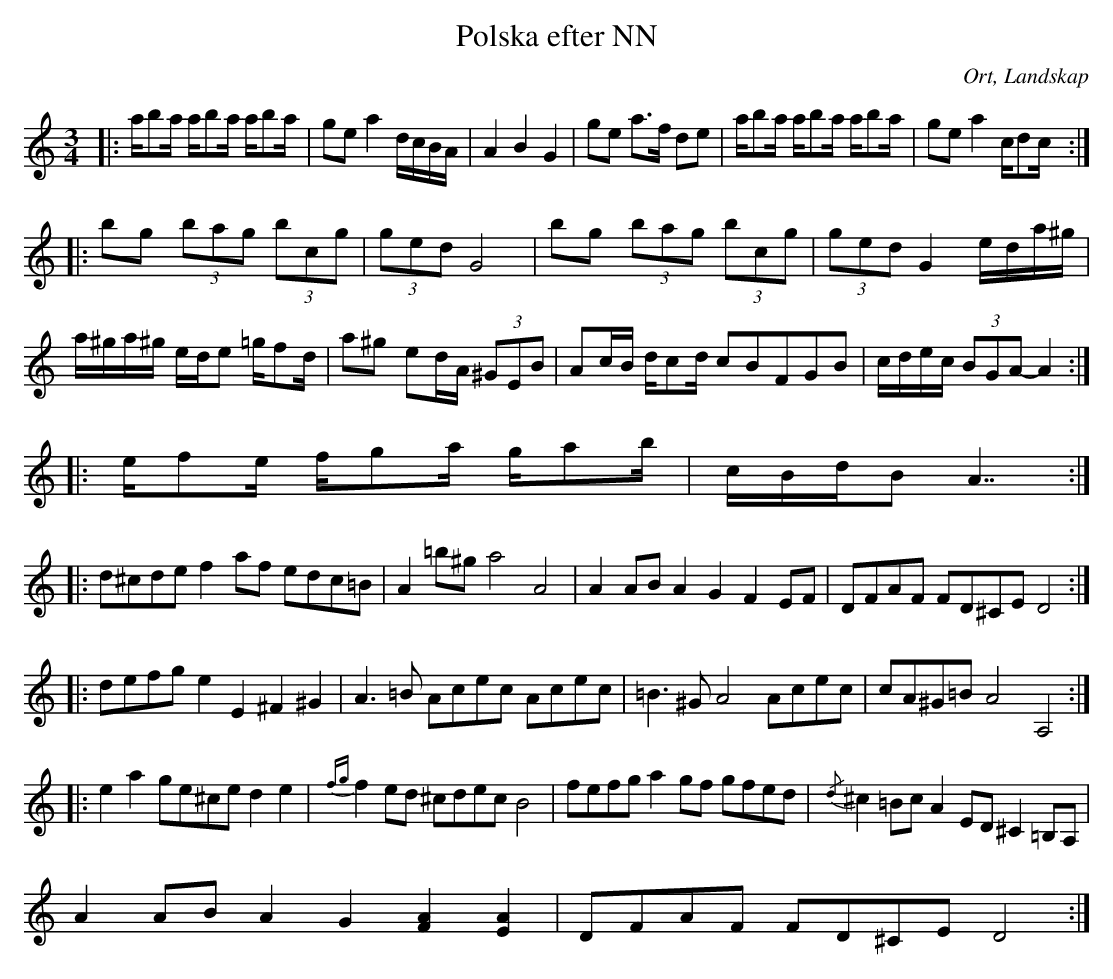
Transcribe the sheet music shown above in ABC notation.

X:1
T:Polska efter NN
O:Ort, Landskap
M:3/4
L:1/8
K:C
|: a/ba/ a/ba/ a/ba/ | ge a2 d/c/B/A/| A2 B2 G2 | ge a>f de| a/ba/ a/ba/ a/ba/|ge a2 c/dc/:|
|:bg (3bag (3bcg| (3ged G4 |bg (3bag (3bcg| (3ged G2 e/d/a/^g/| a/^g/a/^g/ e/d/e =g/fd/ |a^g ed/A/ (3^GEB| Ac/B/ d/cd/ c2/5B2/5F2/5G2/5B2/5|  c/d/e/c/ (3BGA-A2 :|
|:e/fe/ f/ga/ g/ab/ | c/B/d/B A7/2:|
|:d^cde f2af edc=B|A2=b^g a4 A4|A2AB A2G2 F2EF|DFAF FD^CE D4:|
|:defg e2E2 ^F2^G2|A2>=B2 Acec Acec|=B2>^G2 A4 Acec|cA^G=B A4 A,4:|
|:e2a2 ge^ce d2e2|{fg}f2ed ^cdec B4|fefg a2gf gfed|{/d}^c2=Bc A2ED ^C2=B,A,|
A2AB A2G2[F2A2][E2A2]|DFAF FD^CE D4:|
